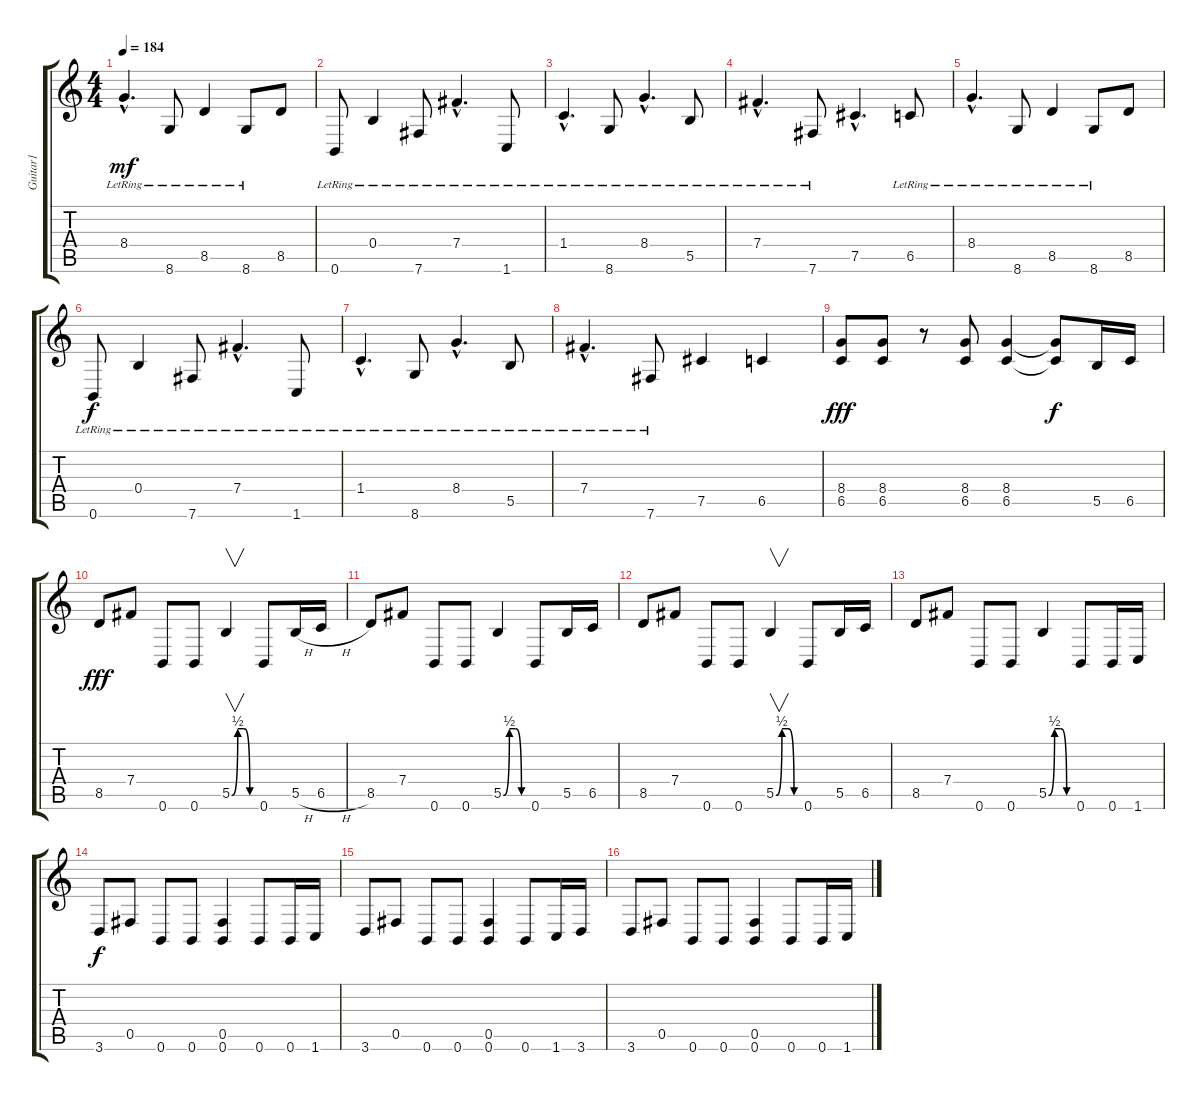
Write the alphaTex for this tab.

\track ("Guitar1" "Guitar1") {instrument distortionguitar}
\staff {score tabs}
\tuning (Db4 Ab3 E3 B2 Gb2 B1) {hide}
\ts (4 4)
\tempo 184
\clef g2
\ks c
8.4{hac lr}.4{d dy mf} 8.6{lr}.8 8.5{lr}.4 8.6{lr}.8 8.5.8 |
0.6{lr}.8 0.4{lr}.4 7.6{lr}.8 7.4{hac lr}.4{d} 1.6{lr}.8 |
1.4{hac lr}.4{d} 8.6{lr}.8 8.4{hac lr}.4{d} 5.5{lr}.8 |
7.4{hac lr}.4{d} 7.6{lr}.8 7.5{hac}.4{d} 6.5{lr}.8 |
8.4{hac lr}.4{d} 8.6{lr}.8 8.5{lr}.4 8.6{lr}.8 8.5.8 |
0.6{lr}.8{dy f} 0.4{lr}.4 7.6{lr}.8 7.4{hac lr}.4{d} 1.6{lr}.8 |
1.4{hac lr}.4{d} 8.6{lr}.8 8.4{hac lr}.4{d} 5.5{lr}.8 |
7.4{hac lr}.4{d} 7.6{lr}.8 7.5.4 6.5.4 |
(8.4 6.5).8{dy fff} (8.4 6.5).8 r.8 (8.4 6.5).8 (8.4 6.5).4 (8.4{t} 6.5{t}).8{dy f} 5.5.16 6.5.16 |
8.5.8{dy fff volume 16} 7.4.8 0.6.8 0.6.8 5.5{be (custom 0 0 15 2 30 2 45 0 60 0)}.4{v} 0.6.8 5.5{h}.16 6.5{h}.16 |
8.5.8 7.4.8 0.6.8 0.6.8 5.5{be (custom 0 0 15 2 30 2 45 0 60 0)}.4 0.6.8 5.5.16 6.5.16 |
8.5.8 7.4.8 0.6.8 0.6.8 5.5{be (custom 0 0 15 2 30 2 45 0 60 0)}.4{v} 0.6.8 5.5.16 6.5.16 |
8.5.8 7.4.8 0.6.8 0.6.8 5.5{be (custom 0 0 15 2 30 2 45 0 60 0)}.4 0.6.8 0.6.16 1.6.16 |
3.6.8{dy f} 0.5.8 0.6.8 0.6.8 (0.5 0.6).4 0.6.8 0.6.16 1.6.16 |
3.6.8 0.5.8 0.6.8 0.6.8 (0.5 0.6).4 0.6.8 1.6.16 3.6.16 |
3.6.8 0.5.8 0.6.8 0.6.8 (0.5 0.6).4 0.6.8 0.6.16 1.6.16
